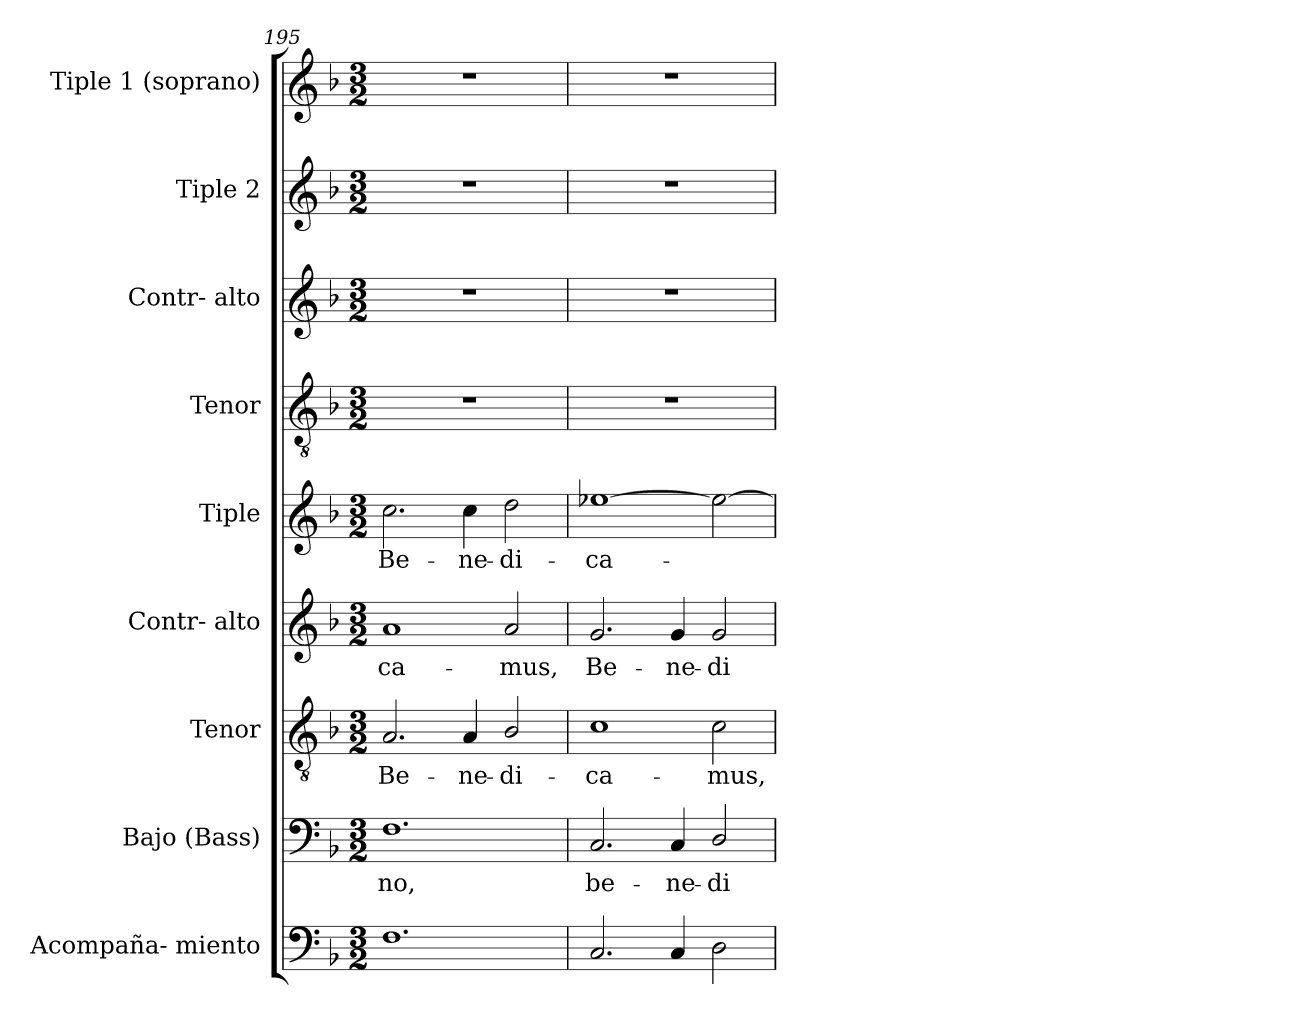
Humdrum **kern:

**kern	**kern	**text	**kern	**text	**kern	**text	**kern	**text	**kern	**kern	**kern	**kern
*part9	*part8	*part8	*part7	*part7	*part6	*part6	*part5	*part5	*part4	*part3	*part2	*part1
*staff9	*staff8	*staff8	*staff7	*staff7	*staff6	*staff6	*staff5	*staff5	*staff4	*staff3	*staff2	*staff1
*I"Acompaña- miento	*I"Bajo (Bass)	*	*I"Tenor	*	*I"Contr- alto	*	*I"Tiple	*	*I"Tenor	*I"Contr- alto	*I"Tiple 2	*I"Tiple 1 (soprano)
*	*I'B.	*	*I'T.	*	*I'A.	*	*	*	*I'T.	*I'A.	*	*I'S.
*clefF4	*clefF4	*	*clefGv2	*	*clefG2	*	*clefG2	*	*clefGv2	*clefG2	*clefG2	*clefG2
*	*	*	*ITrd7c12	*	*	*	*	*	*ITrd7c12	*	*	*
*k[b-]	*k[b-]	*	*k[b-]	*	*k[b-]	*	*k[b-]	*	*k[b-]	*k[b-]	*k[b-]	*k[b-]
*F:	*F:	*	*F:	*	*F:	*	*F:	*	*F:	*F:	*F:	*F:
*M3/2	*M3/2	*	*M3/2	*	*M3/2	*	*M3/2	*	*M3/2	*M3/2	*M3/2	*M3/2
=195	=195	=195	=195	=195	=195	=195	=195	=195	=195	=195	=195	=195
!	!	!LO:LY:b:color=#000000	!	!	!	!	!	!	!	!	!	!
!	!	!	!	!LO:LY:b:color=#000000	!	!	!	!	!	!	!	!
!	!	!	!	!	!	!LO:LY:b:color=#000000	!	!	!	!	!	!
!	!	!	!	!	!	!	!	!LO:LY:b:color=#000000	!LO:N:vis=1	!LO:N:vis=1	!LO:N:vis=1	!LO:N:vis=1
1.Fi	1.Fi	-no,	2.AAi/	Be-	1ai	-ca-	2.cci\	Be-	1.r	1.r	1.r	1.r
!	!	!	!	!LO:LY:b:color=#000000	!	!	!	!	!	!	!	!
!	!	!	!	!	!	!	!	!LO:LY:b:color=#000000	!	!	!	!
.	.	.	4AAi/	-ne-	.	.	4cci\	-ne-	.	.	.	.
!	!	!	!	!LO:LY:b:color=#000000	!	!	!	!	!	!	!	!
!	!	!	!	!	!	!LO:LY:b:color=#000000	!	!	!	!	!	!
!	!	!	!	!	!	!	!	!LO:LY:b:color=#000000	!	!	!	!
.	.	.	2BB-i/	-di-	2ai/	-mus,	2ddi\	-di-	.	.	.	.
!!LO:PB:g=z
=196	=196	=196	=196	=196	=196	=196	=196	=196	=196	=196	=196	=196
!	!	!LO:LY:b:color=#000000	!	!	!	!	!	!	!	!	!	!
!	!	!	!	!LO:LY:b:color=#000000	!	!	!	!	!	!	!	!
!	!	!	!	!	!	!LO:LY:b:color=#000000	!	!	!	!	!	!
!	!	!	!	!	!	!	!	!LO:LY:b:color=#000000	!LO:N:vis=1	!LO:N:vis=1	!LO:N:vis=1	!LO:N:vis=1
2.Ci/	2.Ci/	be-	1Ci	-ca-	2.gi/	Be-	[1ee-Xi	-ca-	1.r	1.r	1.r	1.r
!	!	!LO:LY:b:color=#000000	!	!	!	!	!	!	!	!	!	!
!	!	!	!	!	!	!LO:LY:b:color=#000000	!	!	!	!	!	!
4Ci/	4Ci/	-ne-	.	.	4gi/	-ne-	.	.	.	.	.	.
!	!	!LO:LY:b:color=#000000	!	!	!	!	!	!	!	!	!	!
!	!	!	!	!LO:LY:b:color=#000000	!	!	!	!	!	!	!	!
!	!	!	!	!	!	!LO:LY:b:color=#000000	!	!	!	!	!	!
2Di\	2Di/	-di-	2Ci\	-mus,	2gi/	-di-	2ee-i\_	.	.	.	.	.
=	=	=	=	=	=	=	=	=	=	=	=	=
*-	*-	*-	*-	*-	*-	*-	*-	*-	*-	*-	*-	*-
